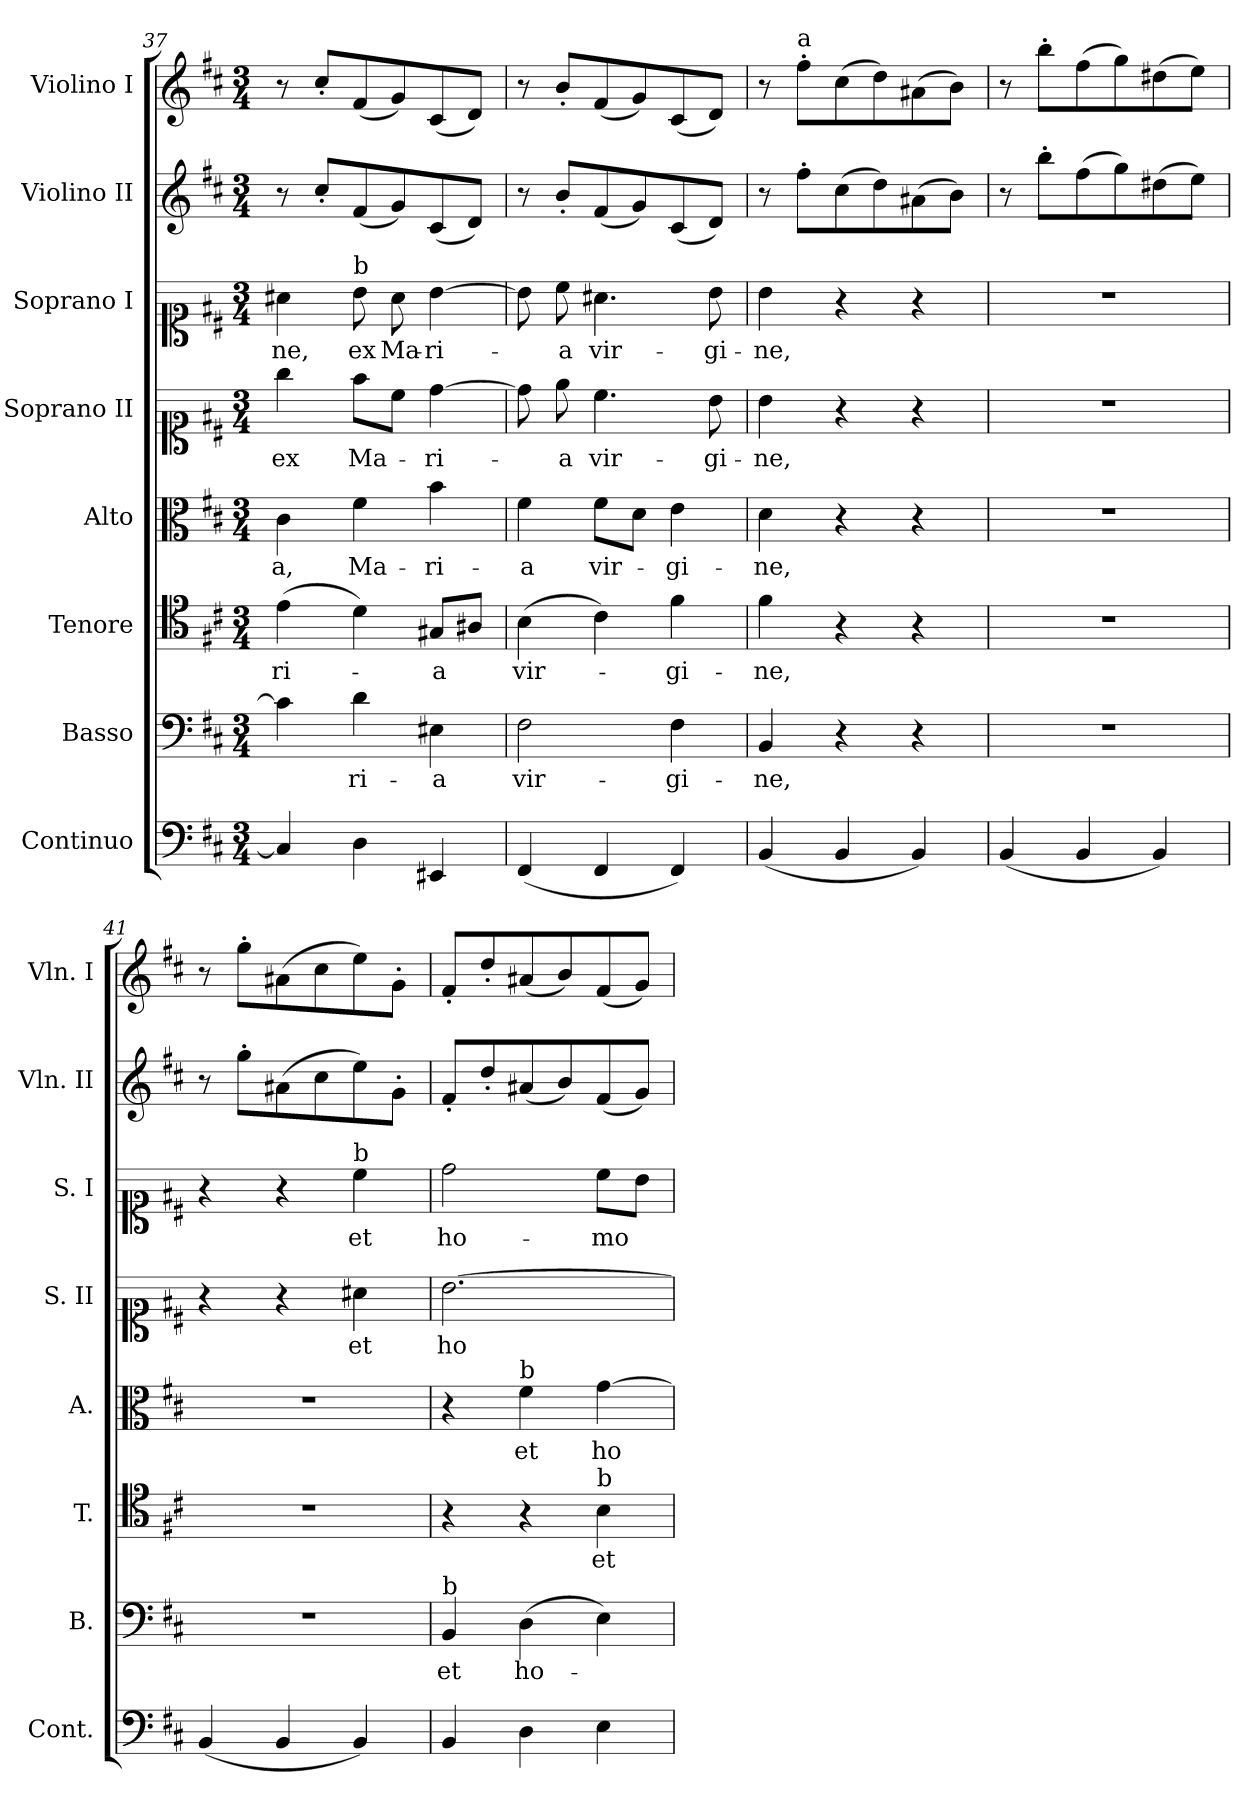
**kern	**kern	**text	**kern	**text	**kern	**text	**kern	**text	**kern	**text	**kern	**kern
*part8	*part7	*part7	*part6	*part6	*part5	*part5	*part4	*part4	*part3	*part3	*part2	*part1
*staff8	*staff7	*staff7	*staff6	*staff6	*staff5	*staff5	*staff4	*staff4	*staff3	*staff3	*staff2	*staff1
*I"Continuo	*I"Basso	*	*I"Tenore	*	*I"Alto	*	*I"Soprano II	*	*I"Soprano I	*	*I"Violino II	*I"Violino I
*I'Cont.	*I'B.	*	*I'T.	*	*I'A.	*	*I'S. II	*	*I'S. I	*	*I'Vln. II	*I'Vln. I
*clefF4	*clefF4	*	*clefC4	*	*clefC3	*	*clefC1	*	*clefC1	*	*clefG2	*clefG2
*k[f#c#]	*k[f#c#]	*	*k[f#c#]	*	*k[f#c#]	*	*k[f#c#]	*	*k[f#c#]	*	*k[f#c#]	*k[f#c#]
*M3/4	*M3/4	*	*M3/4	*	*M3/4	*	*M3/4	*	*M3/4	*	*M3/4	*M3/4
=37	=37	=37	=37	=37	=37	=37	=37	=37	=37	=37	=37	=37
4C#/]	4c#\]	.	(4e\	-ri-	4c#\	-a,	4gg\	ex	4a#X\	-ne,	8r	8r
.	.	.	.	.	.	.	.	.	.	.	8cc#'/L	8cc#'/L
!	!	!	!	!	!	!	!	!	!LO:TX:a:t=b	!	!	!
4D\	4d\	-ri-	4d\)	.	4f#\	Ma-	8ff#\L	Ma-	8b\	ex	(8f#/	(8f#/
.	.	.	.	.	.	.	8cc#\J	.	8a#\	Ma-	8g/)	8g/)
4EE#X/	4E#X\	-a	8G#X/L	-a	4b\	-ri-	[4dd\	-ri-	[4b\	-ri-	(8c#/	(8c#/
.	.	.	8A#X/J	.	.	.	.	.	.	.	8d/J)	8d/J)
=38	=38	=38	=38	=38	=38	=38	=38	=38	=38	=38	=38	=38
(4FF#/	2F#\	vir-	(4B\	vir-	4f#\	-a	8dd\]	.	8b\]	.	8r	8r
.	.	.	.	.	.	.	8ee\	-a	8cc#\	-a	8b'/L	8b'/L
4FF#/	.	.	4c#\)	.	8f#\L	vir-	4.cc#\	vir-	4.a#X\	vir-	(8f#/	(8f#/
.	.	.	.	.	8d\J	.	.	.	.	.	8g/)	8g/)
4FF#/)	4F#\	-gi-	4f#\	-gi-	4e\	-gi-	.	.	.	.	(8c#/	(8c#/
.	.	.	.	.	.	.	8b\	-gi-	8b\	-gi-	8d/J)	8d/J)
=39	=39	=39	=39	=39	=39	=39	=39	=39	=39	=39	=39	=39
(4BB/	4BB/	-ne,	4f#\	-ne,	4d\	-ne,	4b\	-ne,	4b\	-ne,	8r	8r
!	!	!	!	!	!	!	!	!	!	!	!	!LO:TX:a:t=a
.	.	.	.	.	.	.	.	.	.	.	8ff#'\L	8ff#'\L
4BB/	4r	.	4r	.	4r	.	4r	.	4r	.	(8cc#\	(8cc#\
.	.	.	.	.	.	.	.	.	.	.	8dd\)	8dd\)
4BB/)	4r	.	4r	.	4r	.	4r	.	4r	.	(8a#X\	(8a#X\
.	.	.	.	.	.	.	.	.	.	.	8b\J)	8b\J)
=40	=40	=40	=40	=40	=40	=40	=40	=40	=40	=40	=40	=40
(4BB/	2.r	.	2.r	.	2.r	.	2.r	.	2.r	.	8r	8r
.	.	.	.	.	.	.	.	.	.	.	8bb'\L	8bb'\L
4BB/	.	.	.	.	.	.	.	.	.	.	(8ff#\	(8ff#\
.	.	.	.	.	.	.	.	.	.	.	8gg\)	8gg\)
4BB/)	.	.	.	.	.	.	.	.	.	.	(8dd#X\	(8dd#X\
.	.	.	.	.	.	.	.	.	.	.	8ee\J)	8ee\J)
=41	=41	=41	=41	=41	=41	=41	=41	=41	=41	=41	=41	=41
(4BB/	2.r	.	2.r	.	2.r	.	4r	.	4r	.	8r	8r
.	.	.	.	.	.	.	.	.	.	.	8gg'\L	8gg'\L
4BB/	.	.	.	.	.	.	4r	.	4r	.	(8a#X\	(8a#X\
.	.	.	.	.	.	.	.	.	.	.	8cc#\	8cc#\
!	!	!	!	!	!	!	!	!	!LO:TX:a:t=b	!	!	!
4BB/)	.	.	.	.	.	.	4a#X\	et	4cc#\	et	8ee\)	8ee\)
.	.	.	.	.	.	.	.	.	.	.	8g'\J	8g'\J
=42	=42	=42	=42	=42	=42	=42	=42	=42	=42	=42	=42	=42
!	!LO:TX:a:t=b	!	!	!	!	!	!	!	!	!	!	!
4BB/	4BB/	et	4r	.	4r	.	[2.b\	ho-	2dd\	ho-	8f#'/L	8f#'/L
.	.	.	.	.	.	.	.	.	.	.	8dd'/	8dd'/
!	!	!	!	!	!LO:TX:a:t=b	!	!	!	!	!	!	!
4D\	(4D\	ho-	4r	.	4f#\	et	.	.	.	.	(8a#X/	(8a#X/
.	.	.	.	.	.	.	.	.	.	.	8b/)	8b/)
!	!	!	!LO:TX:a:t=b	!	!	!	!	!	!	!	!	!
4E\	4E\)	.	4B\	et	[4g\	ho-	.	.	8cc#\L	-mo	(8f#/	(8f#/
.	.	.	.	.	.	.	.	.	8b\J	.	8g/J)	8g/J)
=	=	=	=	=	=	=	=	=	=	=	=	=
*-	*-	*-	*-	*-	*-	*-	*-	*-	*-	*-	*-	*-
